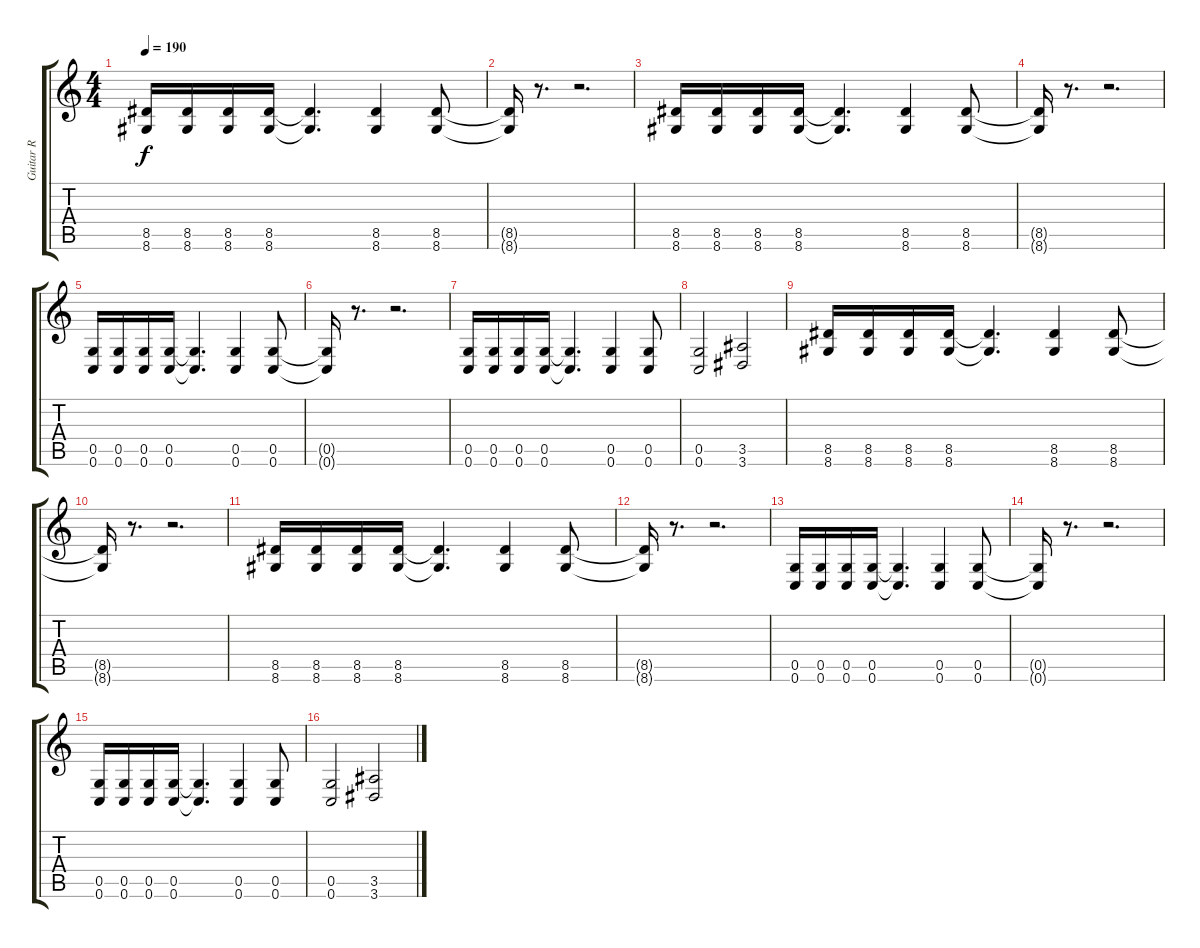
\track ("Guitar R" "Guitar R") {instrument distortionguitar}
\staff {score tabs}
\tuning (D4 A3 F3 C3 G2 C2) {hide}
\ts (4 4)
\tempo 190
\clef g2
\ks c
(8.5 8.6).16{dy f} (8.5 8.6).16 (8.5 8.6).16 (8.5 8.6).16 (8.5{t} 8.6{t}).4{d} (8.5 8.6).4 (8.5 8.6).8 |
(8.5{t} 8.6{t}).16 r.8{d} r.2{d} |
(8.5 8.6).16 (8.5 8.6).16 (8.5 8.6).16 (8.5 8.6).16 (8.5{t} 8.6{t}).4{d} (8.5 8.6).4 (8.5 8.6).8 |
(8.5{t} 8.6{t}).16 r.8{d} r.2{d} |
(0.5 0.6).16 (0.5 0.6).16 (0.5 0.6).16 (0.5 0.6).16 (0.5{t} 0.6{t}).4{d} (0.5 0.6).4 (0.5 0.6).8 |
(0.5{t} 0.6{t}).16 r.8{d} r.2{d} |
(0.5 0.6).16 (0.5 0.6).16 (0.5 0.6).16 (0.5 0.6).16 (0.5{t} 0.6{t}).4{d} (0.5 0.6).4 (0.5 0.6).8 |
(0.5 0.6).2 (3.5 3.6).2 |
(8.5 8.6).16 (8.5 8.6).16 (8.5 8.6).16 (8.5 8.6).16 (8.5{t} 8.6{t}).4{d} (8.5 8.6).4 (8.5 8.6).8 |
(8.5{t} 8.6{t}).16 r.8{d} r.2{d} |
(8.5 8.6).16 (8.5 8.6).16 (8.5 8.6).16 (8.5 8.6).16 (8.5{t} 8.6{t}).4{d} (8.5 8.6).4 (8.5 8.6).8 |
(8.5{t} 8.6{t}).16 r.8{d} r.2{d} |
(0.5 0.6).16 (0.5 0.6).16 (0.5 0.6).16 (0.5 0.6).16 (0.5{t} 0.6{t}).4{d} (0.5 0.6).4 (0.5 0.6).8 |
(0.5{t} 0.6{t}).16 r.8{d} r.2{d} |
(0.5 0.6).16 (0.5 0.6).16 (0.5 0.6).16 (0.5 0.6).16 (0.5{t} 0.6{t}).4{d} (0.5 0.6).4 (0.5 0.6).8 |
(0.5 0.6).2 (3.5 3.6).2
